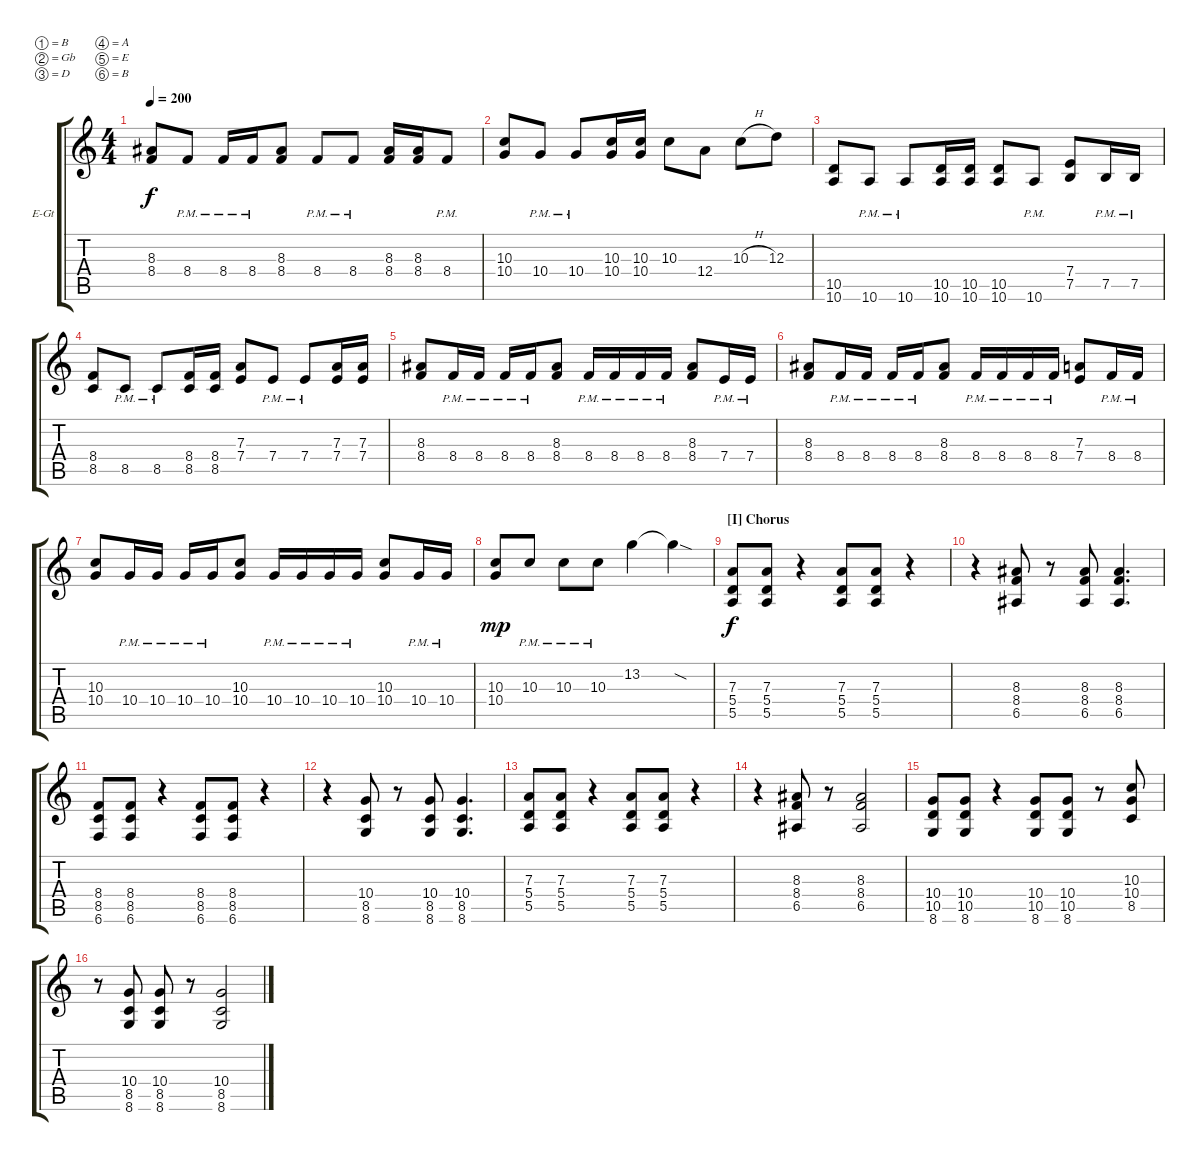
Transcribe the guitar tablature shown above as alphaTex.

\defaultSystemsLayout 4
\bracketExtendMode groupsimilarinstruments
\firstSystemTrackNameOrientation horizontal
\otherSystemsTrackNameOrientation horizontal
\track ("Guitar 2 (Right/High)" "E-Gt") {instrument distortionguitar}
\staff {score tabs}
\tuning (B3 Gb3 D3 A2 E2 B1)
\ts (4 4)
\tempo 200
\clef g2
\scale
0.333333
\ks c
(8.4 8.3).8{dy f} 8.4{pm}.8 8.4{pm}.16 8.4{pm}.16 (8.4 8.3).8 8.4{pm}.8 8.4{pm}.8 (8.4 8.3).16 (8.3 8.4).16 8.4{pm}.8 |
\scale
0.333333 (10.3 10.4).8 10.4{pm}.8 10.4{pm}.8 (10.4 10.3).16 (10.4 10.3).16 10.3.8 12.4.8 10.3{h}.8 12.3.8 |
\scale
0.333333 (10.6 10.5).8 10.6{pm}.8 10.6{pm}.8 (10.6 10.5).16 (10.6 10.5).16 (10.6 10.5).8 10.6{pm}.8 (7.5 7.4).8 7.5{pm}.16 7.5{pm}.16 |
\scale
0.333333 (8.5 8.4).8 8.5{pm}.8 8.5{pm}.8 (8.5 8.4).16 (8.5 8.4).16 (7.4 7.3).8 7.4{pm}.8 7.4{pm}.8 (7.4 7.3).16 (7.4 7.3).16 |
\scale
0.333333 (8.4 8.3).8 8.4{pm}.16 8.4{pm}.16 8.4{pm}.16 8.4{pm}.16 (8.4 8.3).8 8.4{pm}.16 8.4{pm}.16 8.4{pm}.16 8.4{pm}.16 (8.4 8.3).8 7.4{pm}.16 7.4{pm}.16 |
\scale
0.333333 (8.4 8.3).8 8.4{pm}.16 8.4{pm}.16 8.4{pm}.16 8.4{pm}.16 (8.4 8.3).8 8.4{pm}.16 8.4{pm}.16 8.4{pm}.16 8.4{pm}.16 (7.4 7.3).8 8.4{pm}.16 8.4{pm}.16 |
(10.4 10.3).8 10.4{pm}.16 10.4{pm}.16 10.4{pm}.16 10.4{pm}.16 (10.4 10.3).8 10.4{pm}.16 10.4{pm}.16 10.4{pm}.16 10.4{pm}.16 (10.4 10.3).8 10.4{pm}.16 10.4{pm}.16 |
(10.4 10.3).8{dy mp} 10.3{pm}.8 10.3{pm}.8 10.3{pm}.8 13.2.4 13.2{sod t}.4 |
\section ("I" "Chorus")
(5.5 5.4 7.3).8{dy f} (5.5 5.4 7.3).8 r.4 (5.5 5.4 7.3).8 (5.5 5.4 7.3).8 r.4 |
r.4 (6.5 8.4 8.3).8 r.8 (6.5 8.4 8.3).8 (6.5 8.4 8.3).4{d} |
(6.6 8.5 8.4).8 (6.6 8.5 8.4).8 r.4 (6.6 8.5 8.4).8 (6.6 8.5 8.4).8 r.4 |
r.4 (8.5 10.4 8.6).8 r.8 (8.5 10.4 8.6).8 (8.5 10.4 8.6).4{d} |
(5.5 5.4 7.3).8 (5.5 5.4 7.3).8 r.4 (5.5 5.4 7.3).8 (5.5 5.4 7.3).8 r.4 |
r.4 (6.5 8.4 8.3).8 r.8 (6.5 8.4 8.3).2 |
(10.5 10.4 8.6).8 (10.5 10.4 8.6).8 r.4 (10.5 10.4 8.6).8 (10.5 10.4 8.6).8 r.8 (8.5 10.4 10.3).8 |
r.8 (8.5 10.4 8.6).8 (8.5 10.4 8.6).8 r.8 (8.5 10.4 8.6).2
